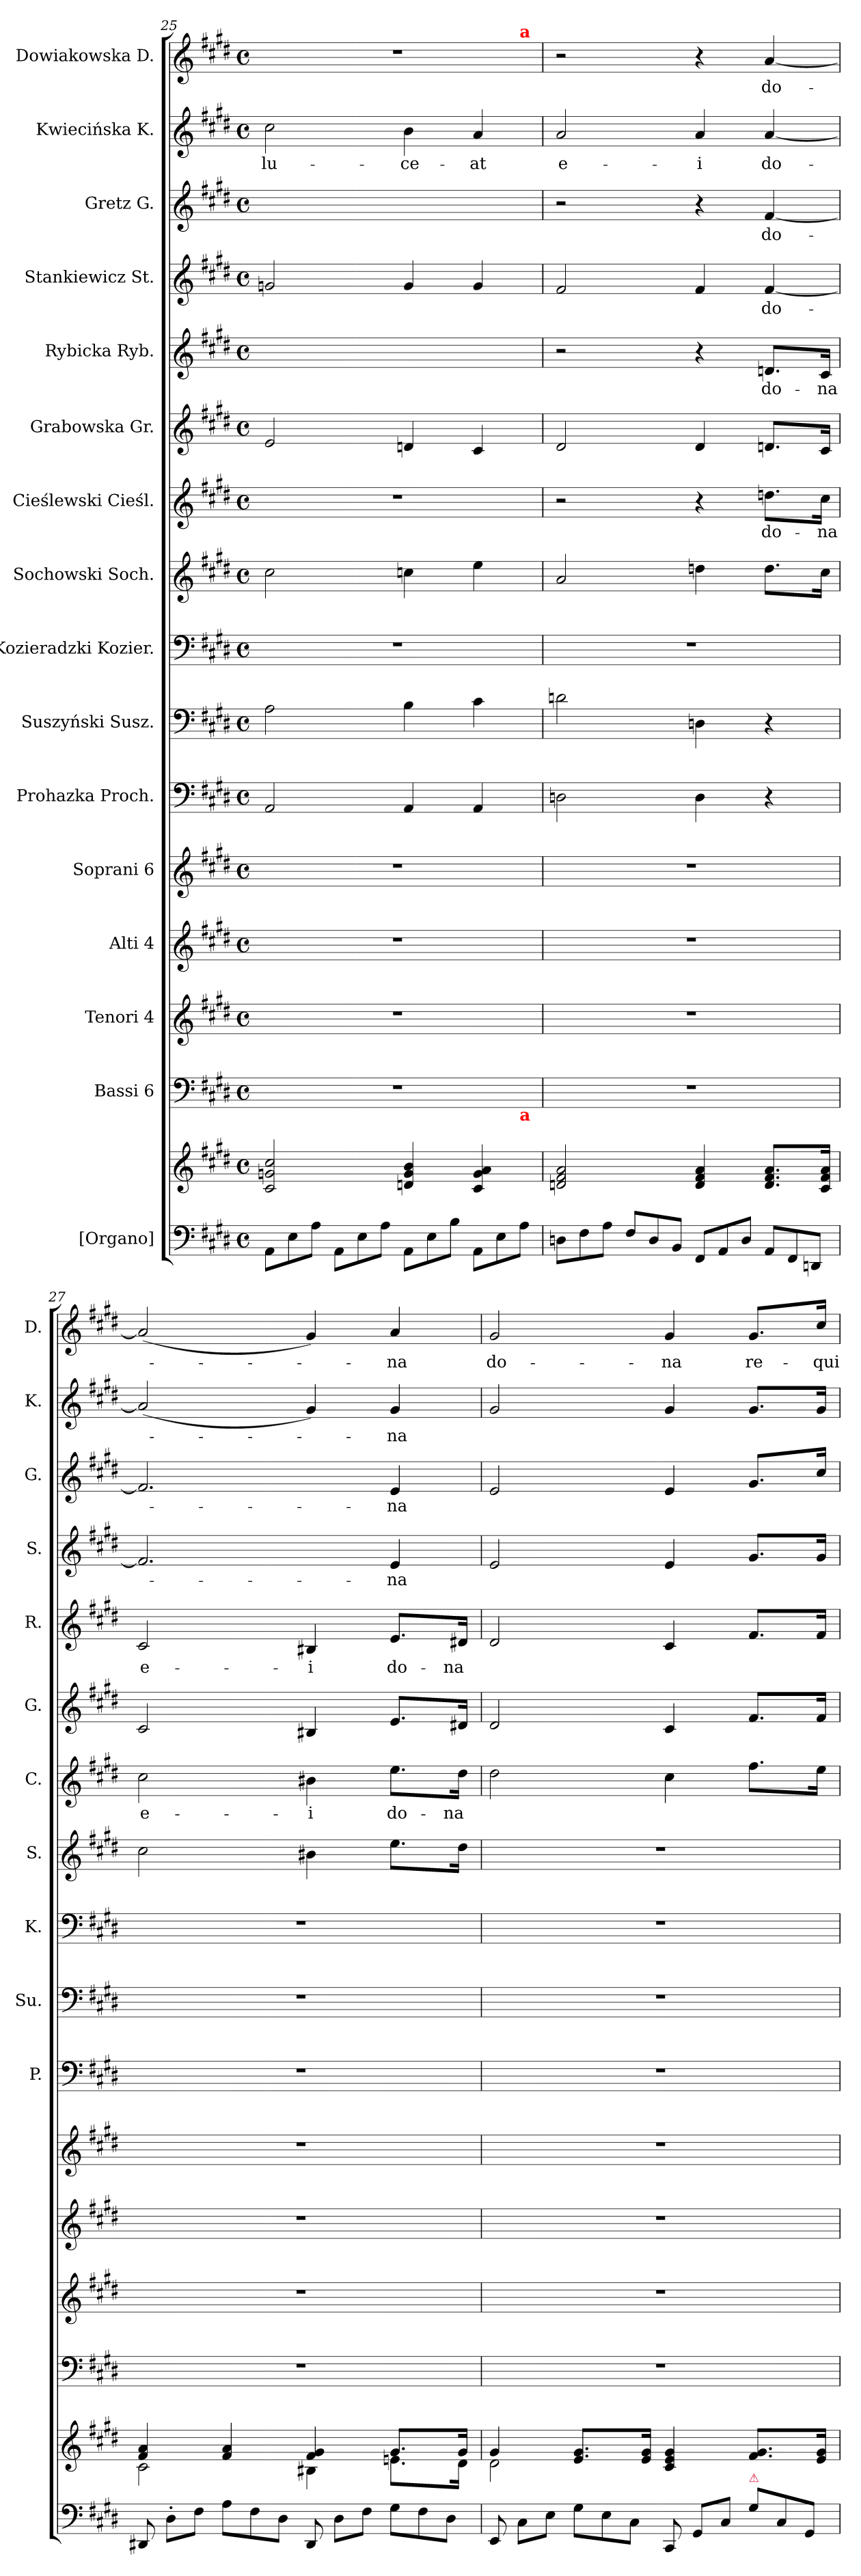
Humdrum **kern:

**kern	**kern	**kern	**kern	**kern	**kern	**kern	**kern	**kern	**kern	**kern	**text	**kern	**kern	**text	**kern	**text	**kern	**text	**kern	**text	**kern	**text
*part16	*part16	*part15	*part14	*part13	*part12	*part11	*part10	*part9	*part8	*part7	*part7	*part6	*part5	*part5	*part4	*part4	*part3	*part3	*part2	*part2	*part1	*part1
*staff17	*staff16	*staff15	*staff14	*staff13	*staff12	*staff11	*staff10	*staff9	*staff8	*staff7	*staff7	*staff6	*staff5	*staff5	*staff4	*staff4	*staff3	*staff3	*staff2	*staff2	*staff1	*staff1
*I"[Organo]	*	*I"Bassi 6	*I"Tenori 4	*I"Alti 4	*I"Soprani 6	*I"Prohazka Proch.	*I"Suszyński Susz.	*I"Kozieradzki Kozier.	*I"Sochowski Soch.	*I"Cieślewski Cieśl.	*	*I"Grabowska Gr.	*I"Rybicka Ryb.	*	*I"Stankiewicz St.	*	*I"Gretz G.	*	*I"Kwiecińska K.	*	*I"Dowiakowska D.	*
*	*	*	*	*	*	*I'P.	*I'Su.	*I'K.	*I'S.	*I'C.	*	*I'G.	*I'R.	*	*I'S.	*	*I'G.	*	*I'K.	*	*I'D.	*
*clefF4	*clefG2	*clefF4	*clefG2	*clefG2	*clefG2	*clefF4	*clefF4	*clefF4	*clefG2	*clefG2	*	*clefG2	*clefG2	*	*clefG2	*	*clefG2	*	*clefG2	*	*clefG2	*
*	*	*	*ITrd8c12	*	*	*	*	*	*ITrd8c12	*ITrd8c12	*	*	*	*	*	*	*	*	*	*	*	*
*k[f#c#g#d#]	*k[f#c#g#d#]	*k[f#c#g#d#]	*k[f#c#g#d#]	*k[f#c#g#d#]	*k[f#c#g#d#]	*k[f#c#g#d#]	*k[f#c#g#d#]	*k[f#c#g#d#]	*k[f#c#g#d#]	*k[f#c#g#d#]	*	*k[f#c#g#d#]	*k[f#c#g#d#]	*	*k[f#c#g#d#]	*	*k[f#c#g#d#]	*	*k[f#c#g#d#]	*	*k[f#c#g#d#]	*
*M4/4	*M4/4	*M4/4	*M4/4	*M4/4	*M4/4	*M4/4	*M4/4	*M4/4	*M4/4	*M4/4	*	*M4/4	*M4/4	*	*M4/4	*	*M4/4	*	*M4/4	*	*M4/4	*
*met(c)	*met(c)	*met(c)	*met(c)	*met(c)	*met(c)	*met(c)	*met(c)	*met(c)	*met(c)	*met(c)	*	*met(c)	*met(c)	*	*met(c)	*	*met(c)	*	*met(c)	*	*met(c)	*
*Xtuplet	*	*	*	*	*	*	*	*	*	*	*	*	*	*	*	*	*	*	*	*	*	*
=25	=25	=25	=25	=25	=25	=25	=25	=25	=25	=25	=25	=25	=25	=25	=25	=25	=25	=25	=25	=25	=25	=25
*	*	*^	*	*	*	*	*	*	*	*	*	*	*	*	*	*	*	*	*	*	*^	*
12AA\L	2c#/ 2gn/ 2cc#/	1r	3%2ryy	1r	1r	1r	2AA/	2A\	1r	2c#\	1r	.	2e/	1ryy	.	2gn/	.	1ryy	.	2cc#\	lu-	1r	3%2ryy	.
12E\	.	.	.	.	.	.	.	.	.	.	.	.	.	.	.	.	.	.	.	.	.	.	.	.
12A\J	.	.	.	.	.	.	.	.	.	.	.	.	.	.	.	.	.	.	.	.	.	.	.	.
12AA\L	.	.	.	.	.	.	.	.	.	.	.	.	.	.	.	.	.	.	.	.	.	.	.	.
12E\	.	.	.	.	.	.	.	.	.	.	.	.	.	.	.	.	.	.	.	.	.	.	.	.
12A\J	.	.	.	.	.	.	.	.	.	.	.	.	.	.	.	.	.	.	.	.	.	.	.	.
12AA\L	4dn/ 4g/ 4b/	.	.	.	.	.	4AA/	4B\	.	4cn\	.	.	4dn/	.	.	4g/	.	.	.	4b\	-ce-	.	.	.
12E\	.	.	.	.	.	.	.	.	.	.	.	.	.	.	.	.	.	.	.	.	.	.	.	.
12B\J	.	.	6.ryy	.	.	.	.	.	.	.	.	.	.	.	.	.	.	.	.	.	.	.	6.ryy	.
12AA\L	4c#/ 4g/ 4a/	.	.	.	.	.	4AA/	4c#\	.	4e\	.	.	4c#/	.	.	4g/	.	.	.	4a/	-at	.	.	.
12E\	.	.	.	.	.	.	.	.	.	.	.	.	.	.	.	.	.	.	.	.	.	.	.	.
!	!	!	!	!	!	!	!	!	!	!	!	!	!	!	!	!	!	!	!	!	!	!	!LO:TX:a:B:color=red:t=a	!
!	!	!	!LO:TX:b:B:color=red:t=a	!	!	!	!	!	!	!	!	!	!	!	!	!	!	!	!	!	!	!	!	!
12A\J	.	.	12ryy	.	.	.	.	.	.	.	.	.	.	.	.	.	.	.	.	.	.	.	12ryy	.
*	*	*v	*v	*	*	*	*	*	*	*	*	*	*	*	*	*	*	*	*	*	*	*v	*v	*
=26	=26	=26	=26	=26	=26	=26	=26	=26	=26	=26	=26	=26	=26	=26	=26	=26	=26	=26	=26	=26	=26	=26
12Dn\L	2dn/ 2f#/ 2a/	1r	1r	1r	1r	2Dn\	2dn\	1r	2A/	2r	.	2d#/	2r	.	2f#/	.	2r	.	2a/	e-	2r	.
12F#\	.	.	.	.	.	.	.	.	.	.	.	.	.	.	.	.	.	.	.	.	.	.
12A\J	.	.	.	.	.	.	.	.	.	.	.	.	.	.	.	.	.	.	.	.	.	.
12F#/L	.	.	.	.	.	.	.	.	.	.	.	.	.	.	.	.	.	.	.	.	.	.
12D/	.	.	.	.	.	.	.	.	.	.	.	.	.	.	.	.	.	.	.	.	.	.
12BB/J	.	.	.	.	.	.	.	.	.	.	.	.	.	.	.	.	.	.	.	.	.	.
12FF#/L	4d/ 4f#/ 4a/	.	.	.	.	4D\	4Dn\	.	4dn\	4r	.	4d#/	4r	.	4f#/	.	4r	.	4a/	-i	4r	.
12AA/	.	.	.	.	.	.	.	.	.	.	.	.	.	.	.	.	.	.	.	.	.	.
12D/J	.	.	.	.	.	.	.	.	.	.	.	.	.	.	.	.	.	.	.	.	.	.
12AA/L	8.d/ 8.f#/ 8.a/L	.	.	.	.	4r	4r	.	8.d\L	8.dn\L	do-	8.dn/L	8.dn/L	do-	[4f#/	do-	[4f#/	do-	[4a/	do-	[4a/	do-
12FF#/	.	.	.	.	.	.	.	.	.	.	.	.	.	.	.	.	.	.	.	.	.	.
12DDn/J	.	.	.	.	.	.	.	.	.	.	.	.	.	.	.	.	.	.	.	.	.	.
.	16c#/ 16f#/ 16a/Jk	.	.	.	.	.	.	.	16c#\Jk	16c#\Jk	-na	16c#/Jk	16c#/Jk	-na	.	.	.	.	.	.	.	.
=27	=27	=27	=27	=27	=27	=27	=27	=27	=27	=27	=27	=27	=27	=27	=27	=27	=27	=27	=27	=27	=27	=27
*	*^	*	*	*	*	*	*	*	*	*	*	*	*	*	*	*	*	*	*	*	*	*
12DD#X/	4f#/ 4a/	2c#\	1r	1r	1r	1r	1r	1r	1r	2c#\	2c#\	e-	2c#/	2c#/	e-	2.f#/]	.	2.f#/]	.	(<2a/]	.	(<2a/]	.
12D#'>\L	.	.	.	.	.	.	.	.	.	.	.	.	.	.	.	.	.	.	.	.	.	.	.
12F#\J	.	.	.	.	.	.	.	.	.	.	.	.	.	.	.	.	.	.	.	.	.	.	.
12A\L	4f#/ 4a/	.	.	.	.	.	.	.	.	.	.	.	.	.	.	.	.	.	.	.	.	.	.
12F#\	.	.	.	.	.	.	.	.	.	.	.	.	.	.	.	.	.	.	.	.	.	.	.
12D#\J	.	.	.	.	.	.	.	.	.	.	.	.	.	.	.	.	.	.	.	.	.	.	.
12DD#/	4f#/ 4g#/	4B#X\	.	.	.	.	.	.	.	4B#X\	4B#X\	-i	4B#X/	4B#X/	-i	.	.	.	.	4g#/)	.	4g#/)	.
12D#\L	.	.	.	.	.	.	.	.	.	.	.	.	.	.	.	.	.	.	.	.	.	.	.
12F#\J	.	.	.	.	.	.	.	.	.	.	.	.	.	.	.	.	.	.	.	.	.	.	.
12G#\L	8.g#/L	8.en\L	.	.	.	.	.	.	.	8.e\L	8.e\L	do-	8.e/L	8.e/L	do-	4e/	-na	4e/	-na	4g#/	-na	4a/	-na
12F#\	.	.	.	.	.	.	.	.	.	.	.	.	.	.	.	.	.	.	.	.	.	.	.
12D#\J	.	.	.	.	.	.	.	.	.	.	.	.	.	.	.	.	.	.	.	.	.	.	.
.	16g#/Jk	16d#\Jk	.	.	.	.	.	.	.	16d#\Jk	16d#\Jk	-na	16d#X/Jk	16d#X/Jk	-na	.	.	.	.	.	.	.	.
=28	=28	=28	=28	=28	=28	=28	=28	=28	=28	=28	=28	=28	=28	=28	=28	=28	=28	=28	=28	=28	=28	=28	=28
12EE/	4g#/	2d#\	1r	1r	1r	1r	1r	1r	1r	1r	2d#\	.	2d#/	2d#/	.	2e/	.	2e/	.	2g#/	.	2g#/	do-
12C#\L	.	.	.	.	.	.	.	.	.	.	.	.	.	.	.	.	.	.	.	.	.	.	.
12E\J	.	.	.	.	.	.	.	.	.	.	.	.	.	.	.	.	.	.	.	.	.	.	.
12G#\L	8.e/ 8.g#/L	.	.	.	.	.	.	.	.	.	.	.	.	.	.	.	.	.	.	.	.	.	.
12E\	.	.	.	.	.	.	.	.	.	.	.	.	.	.	.	.	.	.	.	.	.	.	.
12C#\J	.	.	.	.	.	.	.	.	.	.	.	.	.	.	.	.	.	.	.	.	.	.	.
.	16e/ 16g#/Jk	.	.	.	.	.	.	.	.	.	.	.	.	.	.	.	.	.	.	.	.	.	.
12CC#/	4c#/ 4e/ 4g#/	2ryy	.	.	.	.	.	.	.	.	4c#\	.	4c#/	4c#/	.	4e/	.	4e/	.	4g#/	.	4g#/	-na
12GG#/L	.	.	.	.	.	.	.	.	.	.	.	.	.	.	.	.	.	.	.	.	.	.	.
12C#/J	.	.	.	.	.	.	.	.	.	.	.	.	.	.	.	.	.	.	.	.	.	.	.
!LO:TX:a:color=crimson:t=⚠	!	!	!	!	!	!	!	!	!	!	!	!	!	!	!	!	!	!	!	!	!	!	!
12G#\L	8.f#/ 8.g#/L	.	.	.	.	.	.	.	.	.	8.f#\L	.	8.f#/L	8.f#/L	.	8.g#/L	.	8.g#/L	.	8.g#/L	.	8.g#/L	re-
12C#/	.	.	.	.	.	.	.	.	.	.	.	.	.	.	.	.	.	.	.	.	.	.	.
12GG#/J	.	.	.	.	.	.	.	.	.	.	.	.	.	.	.	.	.	.	.	.	.	.	.
.	16e/ 16g#/Jk	.	.	.	.	.	.	.	.	.	16e\Jk	.	16f#/Jk	16f#/Jk	.	16g#/Jk	.	16cc#/Jk	.	16g#/Jk	.	16cc#/Jk	-qui-
*	*v	*v	*	*	*	*	*	*	*	*	*	*	*	*	*	*	*	*	*	*	*	*	*
=	=	=	=	=	=	=	=	=	=	=	=	=	=	=	=	=	=	=	=	=	=	=
*-	*-	*-	*-	*-	*-	*-	*-	*-	*-	*-	*-	*-	*-	*-	*-	*-	*-	*-	*-	*-	*-	*-
